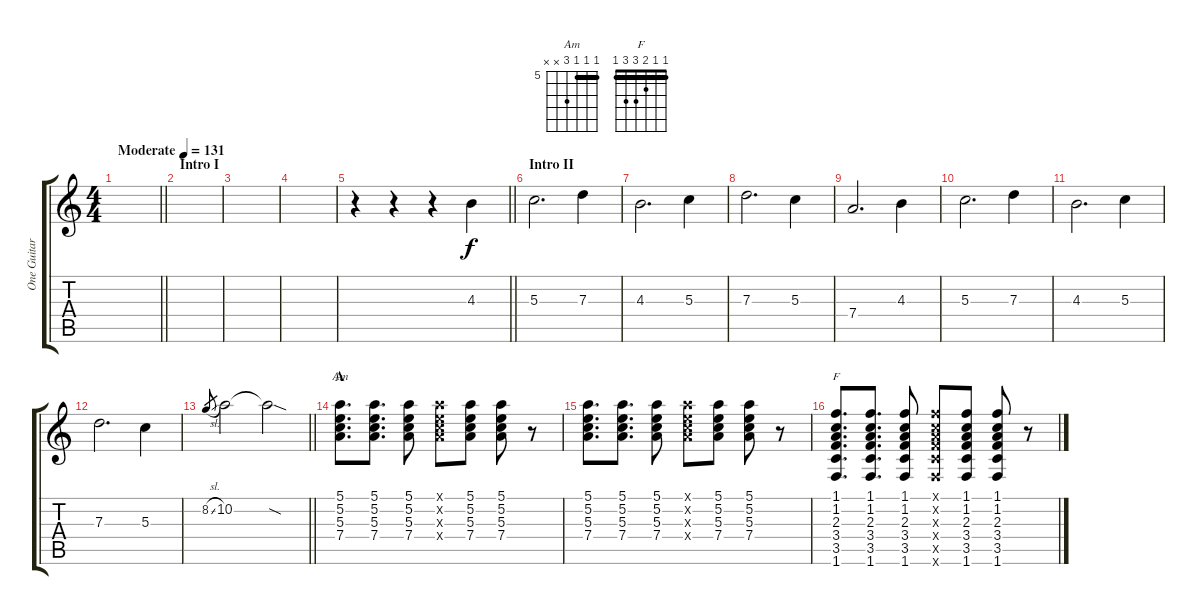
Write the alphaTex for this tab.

\track ("One Guitar Live" "One Guitar") {instrument distortionguitar}
\staff {score tabs}
\tuning (E4 B3 G3 D3 A2 E2) {hide}
\chord ("Am" 5 5 5 7 x x) {firstfret 5 barre 5}
\chord ("F" 1 1 2 3 3 1) {barre 1}
\ts (4 4)
\tempo (131 "Moderate")
\clef g2
\barLineRight lightlight
\ks c
|
\section ("" "Intro I")
|
|
|
\barLineRight lightlight
r.4 r.4 r.4 4.3.4 |
\section ("" "Intro II")
5.3.2{d} 7.3.4 |
4.3.2{d} 5.3.4 |
7.3.2{d} 5.3.4 |
7.4.2{d} 4.3.4 |
5.3.2{d} 7.3.4 |
4.3.2{d} 5.3.4 |
7.3.2{d} 5.3.4 |
\barLineRight lightlight
8.2{sl}.8{gr} 10.2.2 10.2{sod t}.2 |
\section ("" "A")
(5.1 5.2 5.3 7.4).8{d ch "Am"} (5.1 5.2 5.3 7.4).8{d} (5.1 5.2 5.3 7.4).8 (5.1{x} 5.2{x} 5.3{x} 7.4{x}).8 (5.1 5.2 5.3 7.4).8 (5.1 5.2 5.3 7.4).8 r.8 |
(5.1 5.2 5.3 7.4).8{d} (5.1 5.2 5.3 7.4).8{d} (5.1 5.2 5.3 7.4).8 (5.1{x} 5.2{x} 5.3{x} 7.4{x}).8 (5.1 5.2 5.3 7.4).8 (5.1 5.2 5.3 7.4).8 r.8 |
(1.1 1.2 2.3 3.4 3.5 1.6).8{d ch "F"} (1.1 1.2 2.3 3.4 3.5 1.6).8{d} (1.1 1.2 2.3 3.4 3.5 1.6).8 (1.1{x} 1.2{x} 2.3{x} 3.4{x} 3.5{x} 1.6{x}).8 (1.1 1.2 2.3 3.4 3.5 1.6).8 (1.1 1.2 2.3 3.4 3.5 1.6).8 r.8
